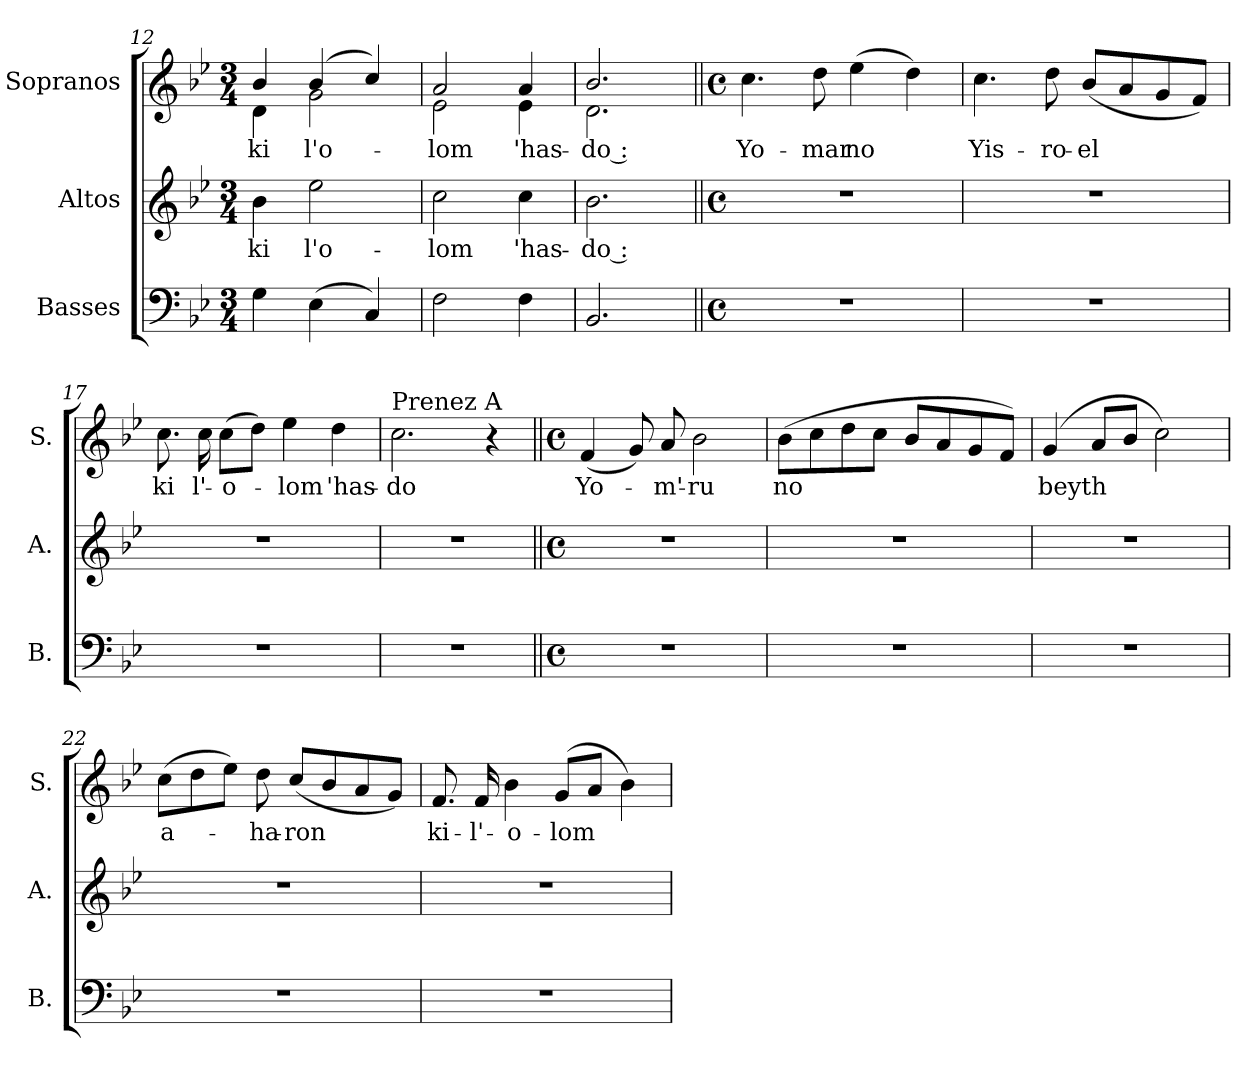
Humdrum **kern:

**kern	**kern	**text	**kern	**text
*part3	*part2	*part2	*part1	*part1
*staff3	*staff2	*staff2	*staff1	*staff1
*I"Basses	*I"Altos	*	*I"Sopranos	*
*I'B.	*I'A.	*	*I'S.	*
*clefF4	*clefG2	*	*clefG2	*
*k[b-e-]	*k[b-e-]	*	*k[b-e-]	*
*B-:	*B-:	*	*B-:	*
*M3/4	*M3/4	*	*M3/4	*
=12	=12	=12	=12	=12
!	!	!LO:LY:b:color=#000000	!	!
!	!	!	!	!LO:LY:b:color=#000000
*	*	*	*^	*
4Gi\	4b-i\	ki	4b-i/	4di\	ki
!	!	!LO:LY:b:color=#000000	!	!	!
!	!	!	!	!	!LO:LY:b:color=#000000
(4E-i\	2ee-i\	l'o-	(4b-i/	2gi\	l'o-
4Ci/)	.	.	4cci/)	.	.
=13	=13	=13	=13	=13	=13
!	!	!LO:LY:b:color=#000000	!	!	!
!	!	!	!	!	!LO:LY:b:color=#000000
2Fi\	2cci\	-lom	2ai/	2e-i\	-lom
!	!	!LO:LY:b:color=#000000	!	!	!
!	!	!	!	!	!LO:LY:b:color=#000000
4Fi\	4cci\	'has-	4ai/	4e-i\	'has-
=14	=14	=14	=14	=14	=14
!	!	!LO:LY:b:color=#000000	!	!	!
!	!	!	!	!	!LO:LY:b:color=#000000
2.BB-i/	2.b-i\	-do :	2.b-i/	2.di\	-do :
*	*	*	*v	*v	*
!!LO:LB:g=z
=15||	=15||	=15||	=15||	=15||
*M4/4	*M4/4	*	*M4/4	*
*met(c)	*met(c)	*	*met(c)	*
*	*	*	*^	*
!	!	!	!	!	!LO:LY:b:color=#000000
*	*	*	*v	*v	*
1r	1r	.	4.cci\	Yo-
!	!	!	!	!LO:LY:b:color=#000000
.	.	.	8ddi\	-mar
!	!	!	!	!LO:LY:b:color=#000000
.	.	.	(4ee-i\	no
.	.	.	4ddi\)	.
=16	=16	=16	=16	=16
!	!	!	!	!LO:LY:b:color=#000000
1r	1r	.	4.cci\	Yis-
!	!	!	!	!LO:LY:b:color=#000000
.	.	.	8ddi\	-ro-
!	!	!	!	!LO:LY:b:color=#000000
.	.	.	(8b-i/L	-el
.	.	.	8ai/	.
.	.	.	8gi/	.
.	.	.	8fi/J)	.
=17	=17	=17	=17	=17
!	!	!	!	!LO:LY:b:color=#000000
1r	1r	.	8.cci\	ki
!	!	!	!	!LO:LY:b:color=#000000
.	.	.	16cci\	l'-
!	!	!	!	!LO:LY:b:color=#000000
.	.	.	(8cci\L	-o-
.	.	.	8ddi\J)	.
!	!	!	!	!LO:LY:b:color=#000000
.	.	.	4ee-i\	-lom
!	!	!	!	!LO:LY:b:color=#000000
.	.	.	4ddi\	'has-
=18	=18	=18	=18	=18
!	!	!	!LO:TX:a:t=Prenez A	!
!	!	!	!	!LO:LY:b:color=#000000
1r	1r	.	2.cci\	-do
.	.	.	4r	.
=19||	=19||	=19||	=19||	=19||
*M4/4	*M4/4	*	*M4/4	*
*met(c)	*met(c)	*	*met(c)	*
!	!	!	!	!LO:LY:b:color=#000000
1r	1r	.	(4fi/	Yo-
.	.	.	8gi/)	.
!	!	!	!	!LO:LY:b:color=#000000
.	.	.	8ai/	-m'-
!	!	!	!	!LO:LY:b:color=#000000
.	.	.	2b-i\	-ru
=20	=20	=20	=20	=20
!	!	!	!	!LO:LY:b:color=#000000
1r	1r	.	(8b-i\L	no
.	.	.	8cci\	.
.	.	.	8ddi\	.
.	.	.	8cci\J	.
.	.	.	8b-i/L	.
.	.	.	8ai/	.
.	.	.	8gi/	.
.	.	.	8fi/J)	.
!!LO:LB:g=z
=21	=21	=21	=21	=21
!	!	!	!	!LO:LY:b:color=#000000
1r	1r	.	(4gi/	beyth
.	.	.	8ai/L	.
.	.	.	8b-i/J	.
.	.	.	2cci\)	.
=22	=22	=22	=22	=22
!	!	!	!	!LO:LY:b:color=#000000
1r	1r	.	(8cci\L	a-
.	.	.	8ddi\	.
.	.	.	8ee-i\J)	.
!	!	!	!	!LO:LY:b:color=#000000
.	.	.	8ddi\	-ha-
!	!	!	!	!LO:LY:b:color=#000000
.	.	.	(8cci/L	-ron
.	.	.	8b-i/	.
.	.	.	8ai/	.
.	.	.	8gi/J)	.
=23	=23	=23	=23	=23
!	!	!	!	!LO:LY:b:color=#000000
1r	1r	.	8.fi/	ki-
!	!	!	!	!LO:LY:b:color=#000000
.	.	.	16fi/	-l'-
!	!	!	!	!LO:LY:b:color=#000000
.	.	.	4b-i\	-o-
!	!	!	!	!LO:LY:b:color=#000000
.	.	.	(8gi/L	-lom
.	.	.	8ai/J	.
.	.	.	4b-i\)	.
=	=	=	=	=
*-	*-	*-	*-	*-
